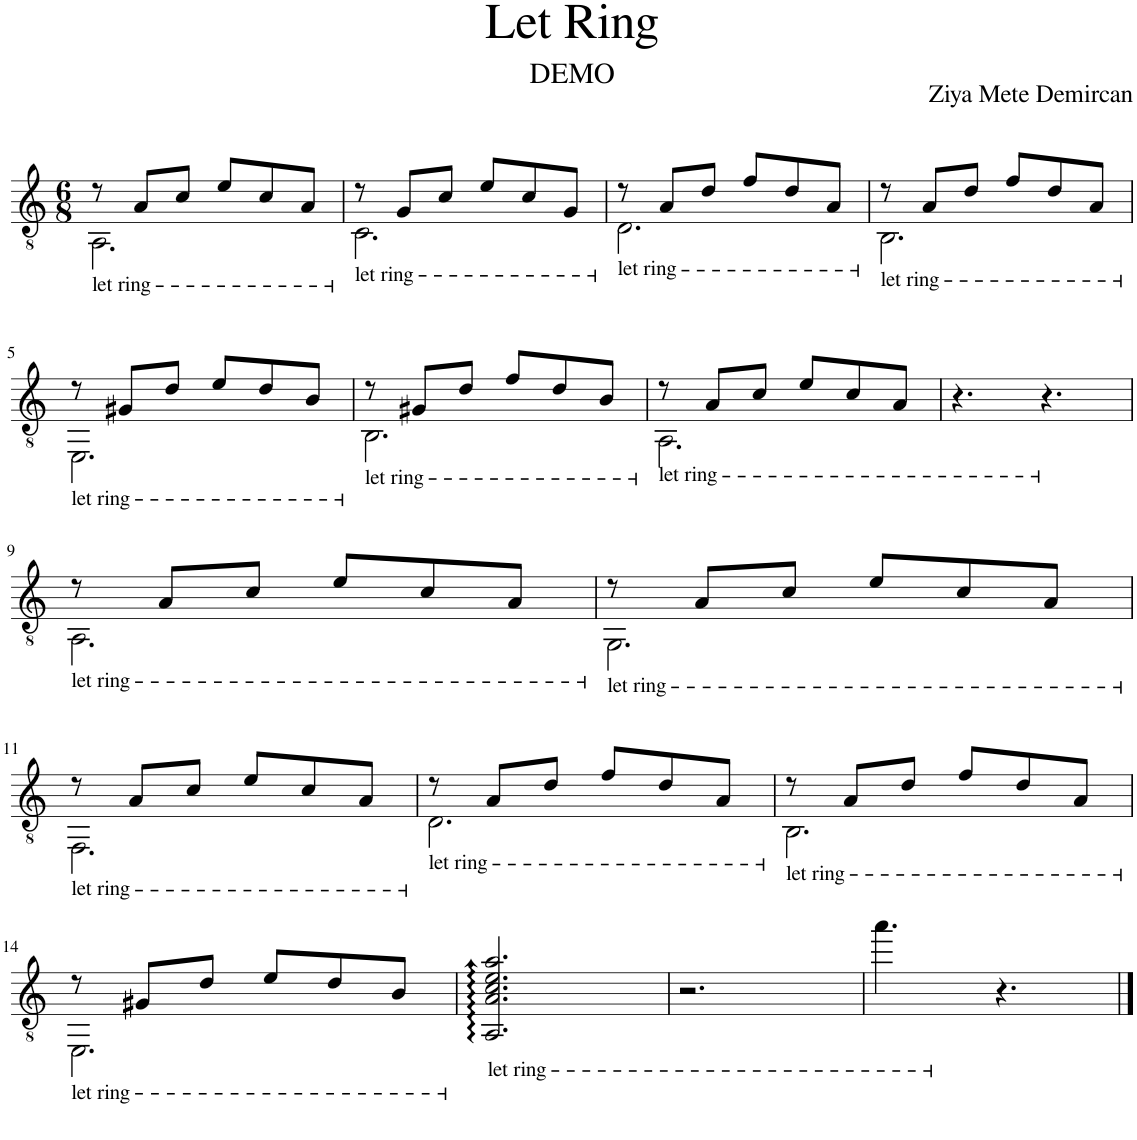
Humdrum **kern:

**kern
*part1
*staff1
*I"Classical Guitar
*I'Guit.
*clefGv2
*k[]
*M6/8
=1
*^
!LO:TX:b:t=let ring	!
8r	2.AA\
8A/L	.
8c/J	.
8e/L	.
8c/	.
8A/J	.
=2	=2
!LO:TX:b:t=let ring	!
8r	2.C\
8G/L	.
8c/J	.
8e/L	.
8c/	.
8G/J	.
=3	=3
!LO:TX:b:t=let ring	!
8r	2.D\
8A/L	.
8d/J	.
8f/L	.
8d/	.
8A/J	.
=4	=4
!LO:TX:b:t=let ring	!
8r	2.BB\
8A/L	.
8d/J	.
8f/L	.
8d/	.
8A/J	.
!!LO:LB:g=z	!!
=5	=5
!LO:TX:b:t=let ring	!
8r	2.EE\
8G#X/L	.
8d/J	.
8e/L	.
8d/	.
8B/J	.
=6	=6
!LO:TX:b:t=let ring	!
8r	2.BB\
8G#X/L	.
8d/J	.
8f/L	.
8d/	.
8B/J	.
=7	=7
!LO:TX:b:t=let ring	!
8r	2.AA\
8A/L	.
8c/J	.
8e/L	.
8c/	.
8A/J	.
*v	*v
=8
4.r
4.r
!!LO:LB:g=z
=9
*^
!LO:TX:b:t=let ring	!
8r	2.AA\
8A/L	.
8c/J	.
8e/L	.
8c/	.
8A/J	.
=10	=10
!LO:TX:b:t=let ring	!
8r	2.GG\
8A/L	.
8c/J	.
8e/L	.
8c/	.
8A/J	.
!!LO:LB:g=z	!!
=11	=11
!LO:TX:b:t=let ring	!
8r	2.FF\
8A/L	.
8c/J	.
8e/L	.
8c/	.
8A/J	.
=12	=12
!LO:TX:b:t=let ring	!
8r	2.D\
8A/L	.
8d/J	.
8f/L	.
8d/	.
8A/J	.
=13	=13
!LO:TX:b:t=let ring	!
8r	2.BB\
8A/L	.
8d/J	.
8f/L	.
8d/	.
8A/J	.
!!LO:LB:g=z	!!
=14	=14
!LO:TX:b:t=let ring	!
8r	2.EE\
8G#X/L	.
8d/J	.
8e/L	.
8d/	.
8B/J	.
*v	*v
=15
!LO:TX:b:t=let ring
2.AA/: 2.A/: 2.c/: 2.e/: 2.a/:
=16
2.r
=17
4.aa\
4.r
==
*-
